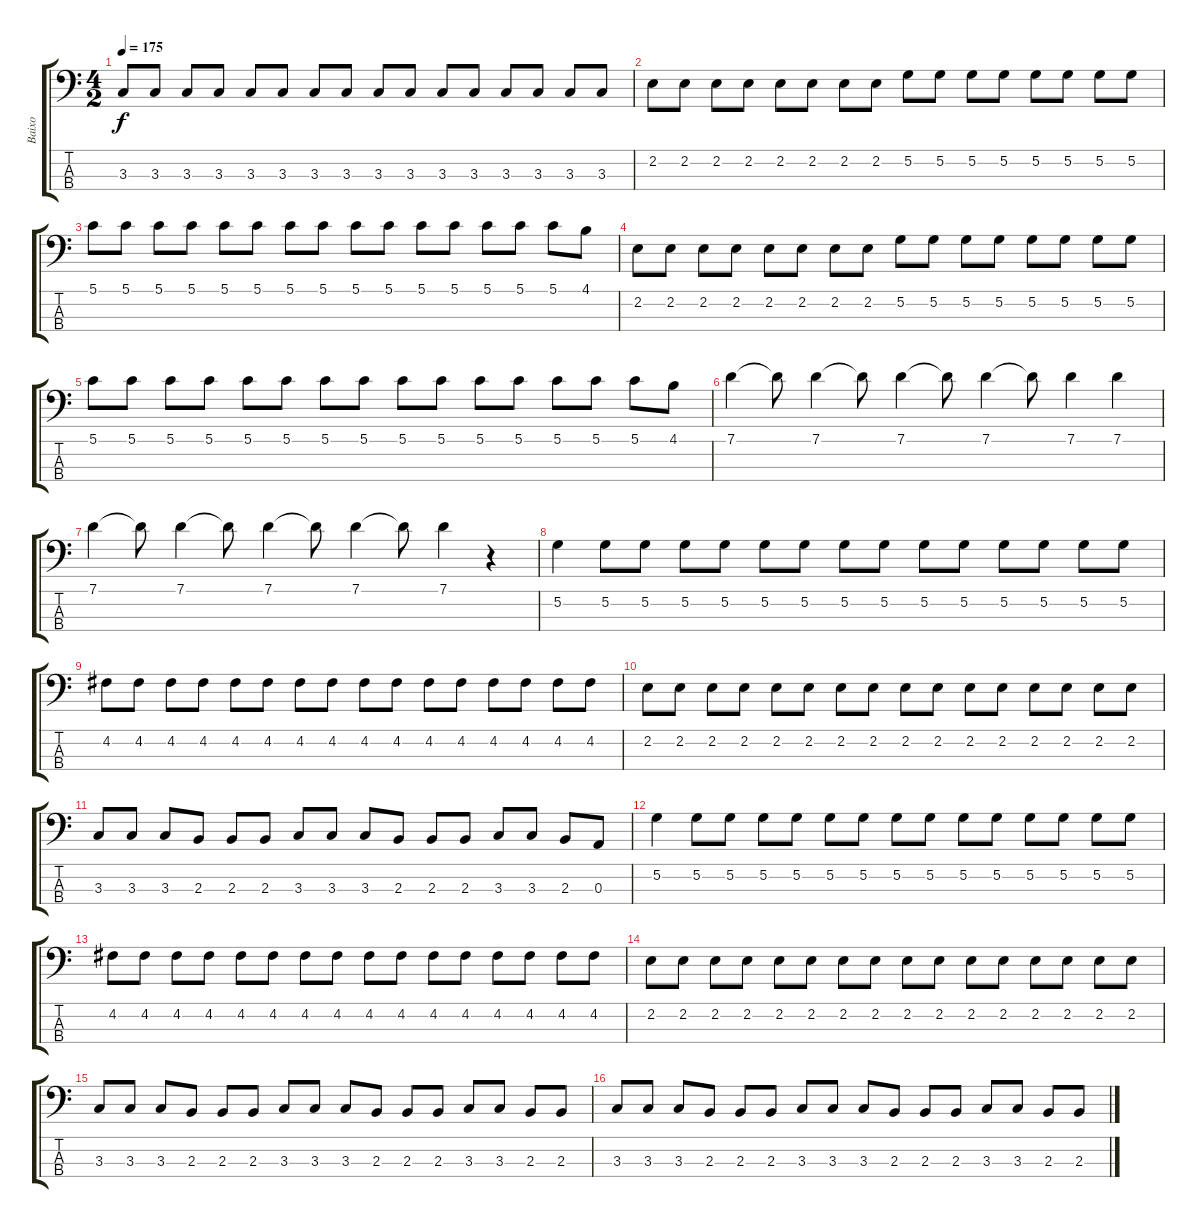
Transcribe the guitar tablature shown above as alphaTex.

\track ("Baixo" "Baixo") {instrument electricbasspick}
\staff {score tabs}
\tuning (G2 D2 A1 E1) {hide}
\ts (4 2)
\tempo 175
\clef f4
\ks c
3.3.8{dy f} 3.3.8 3.3.8 3.3.8 3.3.8 3.3.8 3.3.8 3.3.8 3.3.8 3.3.8 3.3.8 3.3.8 3.3.8 3.3.8 3.3.8 3.3.8 |
2.2.8 2.2.8 2.2.8 2.2.8 2.2.8 2.2.8 2.2.8 2.2.8 5.2.8 5.2.8 5.2.8 5.2.8 5.2.8 5.2.8 5.2.8 5.2.8 |
5.1.8 5.1.8 5.1.8 5.1.8 5.1.8 5.1.8 5.1.8 5.1.8 5.1.8 5.1.8 5.1.8 5.1.8 5.1.8 5.1.8 5.1.8 4.1.8 |
2.2.8 2.2.8 2.2.8 2.2.8 2.2.8 2.2.8 2.2.8 2.2.8 5.2.8 5.2.8 5.2.8 5.2.8 5.2.8 5.2.8 5.2.8 5.2.8 |
5.1.8 5.1.8 5.1.8 5.1.8 5.1.8 5.1.8 5.1.8 5.1.8 5.1.8 5.1.8 5.1.8 5.1.8 5.1.8 5.1.8 5.1.8 4.1.8 |
7.1.4 7.1{t}.8 7.1.4 7.1{t}.8 7.1.4 7.1{t}.8 7.1.4 7.1{t}.8 7.1.4 7.1.4 |
7.1.4 7.1{t}.8 7.1.4 7.1{t}.8 7.1.4 7.1{t}.8 7.1.4 7.1{t}.8 7.1.4 r.4 |
5.2.4 5.2.8 5.2.8 5.2.8 5.2.8 5.2.8 5.2.8 5.2.8 5.2.8 5.2.8 5.2.8 5.2.8 5.2.8 5.2.8 5.2.8 |
4.2.8 4.2.8 4.2.8 4.2.8 4.2.8 4.2.8 4.2.8 4.2.8 4.2.8 4.2.8 4.2.8 4.2.8 4.2.8 4.2.8 4.2.8 4.2.8 |
2.2.8 2.2.8 2.2.8 2.2.8 2.2.8 2.2.8 2.2.8 2.2.8 2.2.8 2.2.8 2.2.8 2.2.8 2.2.8 2.2.8 2.2.8 2.2.8 |
3.3.8 3.3.8 3.3.8 2.3.8 2.3.8 2.3.8 3.3.8 3.3.8 3.3.8 2.3.8 2.3.8 2.3.8 3.3.8 3.3.8 2.3.8 0.3.8 |
5.2.4 5.2.8 5.2.8 5.2.8 5.2.8 5.2.8 5.2.8 5.2.8 5.2.8 5.2.8 5.2.8 5.2.8 5.2.8 5.2.8 5.2.8 |
4.2.8 4.2.8 4.2.8 4.2.8 4.2.8 4.2.8 4.2.8 4.2.8 4.2.8 4.2.8 4.2.8 4.2.8 4.2.8 4.2.8 4.2.8 4.2.8 |
2.2.8 2.2.8 2.2.8 2.2.8 2.2.8 2.2.8 2.2.8 2.2.8 2.2.8 2.2.8 2.2.8 2.2.8 2.2.8 2.2.8 2.2.8 2.2.8 |
3.3.8 3.3.8 3.3.8 2.3.8 2.3.8 2.3.8 3.3.8 3.3.8 3.3.8 2.3.8 2.3.8 2.3.8 3.3.8 3.3.8 2.3.8 2.3.8 |
3.3.8 3.3.8 3.3.8 2.3.8 2.3.8 2.3.8 3.3.8 3.3.8 3.3.8 2.3.8 2.3.8 2.3.8 3.3.8 3.3.8 2.3.8 2.3.8
